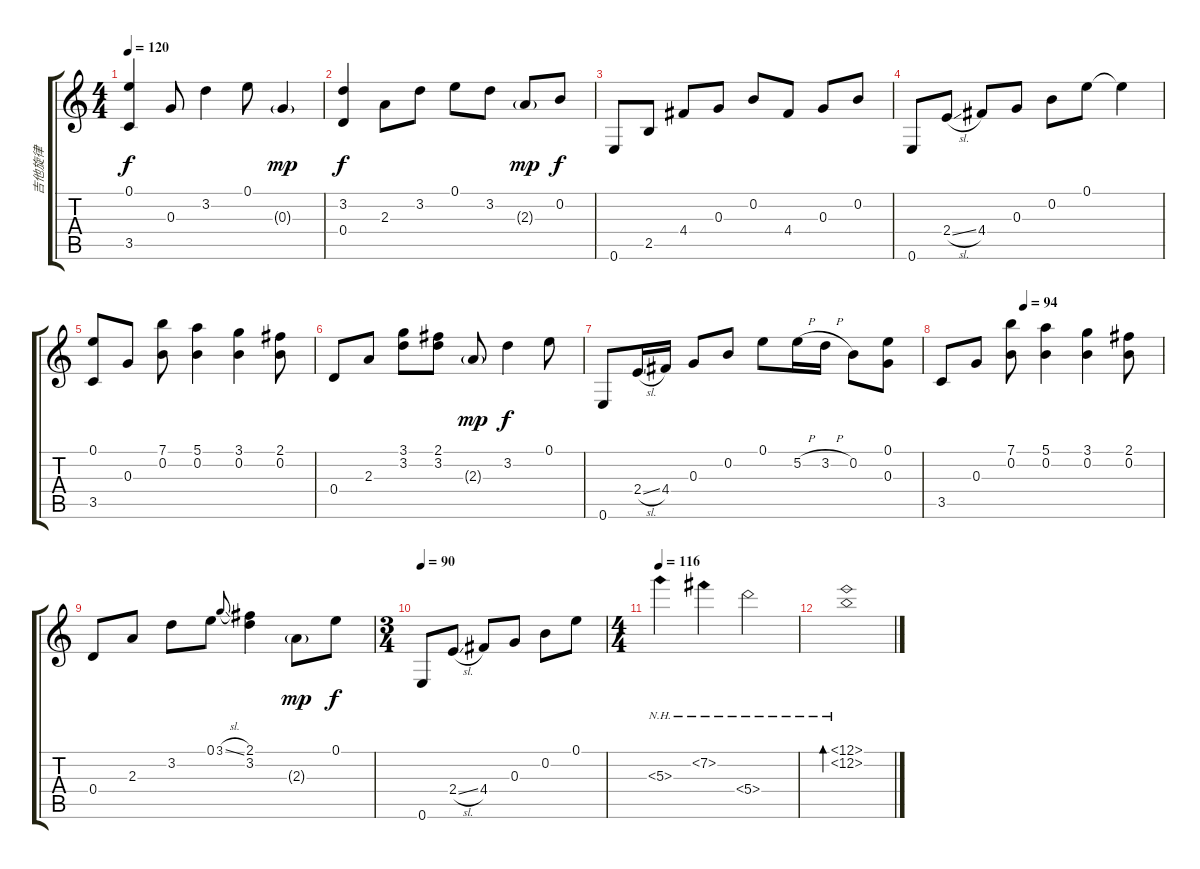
\track ("吉他旋律" "吉他旋律") {instrument acousticguitarsteel}
\staff {score tabs}
\tuning (E4 B3 G3 D3 A2 E2) {hide}
\ts (4 4)
\tempo 120
\clef g2
\ks c
(0.1 3.5).4{dy f} 0.3.8 3.2.4 0.1.8 0.3{g}.4{dy mp} |
(3.2 0.4).4{dy f} 2.3.8 3.2.8 0.1.8 3.2.8 2.3{g}.8{dy mp} 0.2.8{dy f} |
0.6.8 2.5.8 4.4.8 0.3.8 0.2.8 4.4.8 0.3.8 0.2.8 |
0.6.8 2.4{sl}.8 4.4.8 0.3.8 0.2.8 0.1.8 0.1{t}.4 |
(0.1 3.5).8 0.3.8 (7.1 0.2).8 (5.1 0.2).4 (3.1 0.2).4 (2.1 0.2).8 |
0.4.8 2.3.8 (3.1 3.2).8 (2.1 3.2).8 2.3{g}.8{dy mp} 3.2.4{dy f} 0.1.8 |
0.6.8 2.4{sl}.16 4.4.16 0.3.8 0.2.8 0.1.8 5.2{h}.16 3.2{h}.16 0.2.8 (0.1 0.3).8 |
\tempo (94 0.375)
3.5.8 0.3.8 (7.1 0.2).8 (5.1 0.2).4 (3.1 0.2).4 (2.1 0.2).8 |
0.4.8 2.3.8 3.2.8 0.1.8 3.1{sl}.8{gr onbeat} (2.1 3.2).4 2.3{g}.8{dy mp} 0.1.8{dy f} |
\ts (3 4)
\tempo 90
0.6.8 2.4{sl}.8 4.4.8 0.3.8 0.2.8 0.1.8 |
\ts (4 4)
\tempo 116
5.3{nh}.4 7.2{nh}.4 5.4{nh}.2 |
(12.1{nh} 12.2{nh}).1{bd 480}
